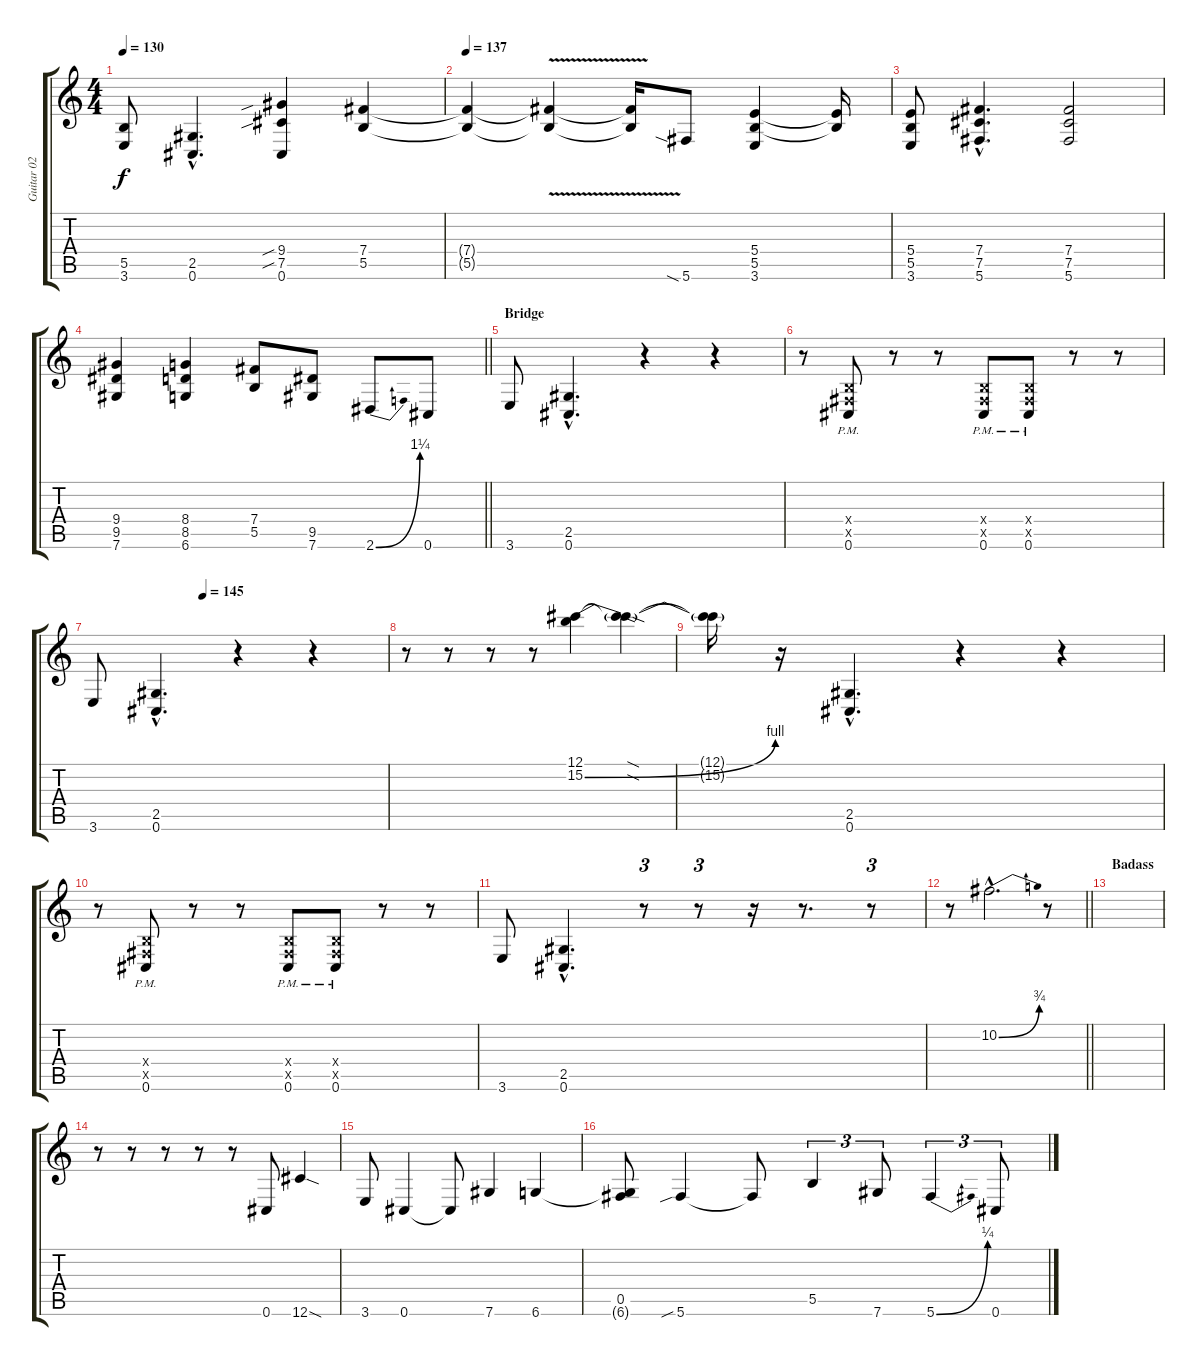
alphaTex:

\track ("Guitar 02" "Guitar 02") {instrument distortionguitar}
\staff {score tabs}
\tuning (Db4 Ab3 E3 B2 Gb2 Db2) {hide}
\ts (4 4)
\tempo 130
\clef g2
\ks c
(5.5 3.6).8{dy f} (2.5{hac} 0.6{hac}).4{d} (9.4{sib} 7.5{sib} 0.6).4 (7.4 5.5).4 |
\tempo 137
(7.4{t} 5.5{t}).4 (7.4{v t} 5.5{v t}).4 (7.4{t} 5.5{t}).16 5.6{sia}.8 (5.4 5.5 3.6).4 (5.4{t} 5.5{t}).16 |
(5.4 5.5 3.6).8 (7.4{hac} 7.5{hac} 5.6{hac}).4{d} (7.4 7.5 5.6).2 |
\barLineRight lightlight
(9.4 9.5 7.6).4 (8.4 8.5 6.6).4 (7.4 5.5).8 (9.5 7.6).8 2.6{be (bend 0 0 60 5)}.8 0.6.8 |
\section ("" "Bridge")
3.6.8 (2.5{hac} 0.6{hac}).4{d} r.4 r.4 |
r.8 (0.4{x} 0.5{x} 0.6{pm}).8 r.8 r.8 (0.4{x} 0.5{x} 0.6{pm}).8 (0.4{x} 0.5{x} 0.6{pm}).8 r.8 r.8 |
\tempo (145 0.375)
3.6.8 (2.5{hac} 0.6{hac}).4{d} r.4 r.4 |
r.8 r.8 r.8 r.8 (12.1 15.2{be (bend 0 0 60 4)}).4 (12.1{sod t} 15.2{sod t}).4 |
(12.1{t} 15.2{t}).16 r.16 (2.5{hac} 0.6{hac}).4{d} r.4 r.4 |
r.8 (0.4{x} 0.5{x} 0.6{pm}).8 r.8 r.8 (0.4{x} 0.5{x} 0.6{pm}).8 (0.4{x} 0.5{x} 0.6{pm}).8 r.8 r.8 |
3.6.8 (2.5{hac} 0.6{hac}).4{d} r.8{tu (3 2)} r.8{tu (3 2)} r.16 r.8{d} r.8{tu (3 2)} |
\barLineRight lightlight
r.8 10.2{be (bend 0 0 60 3) hac}.2{d} r.8 |
\section ("" "Badass")
|
r.8 r.8 r.8 r.8 r.8 0.6.8 12.6{sod}.4 |
3.6.8 0.6.4 0.6{t}.8 7.6.4 6.6.4 |
(0.5 6.6{t}).8 5.6{sib}.4 5.6{t}.8 5.5.4{tu (3 2)} 7.6.8{tu (3 2)} 5.6{be (bend 0 0 60 1)}.4{tu (3 2)} 0.6.8{tu (3 2)}
